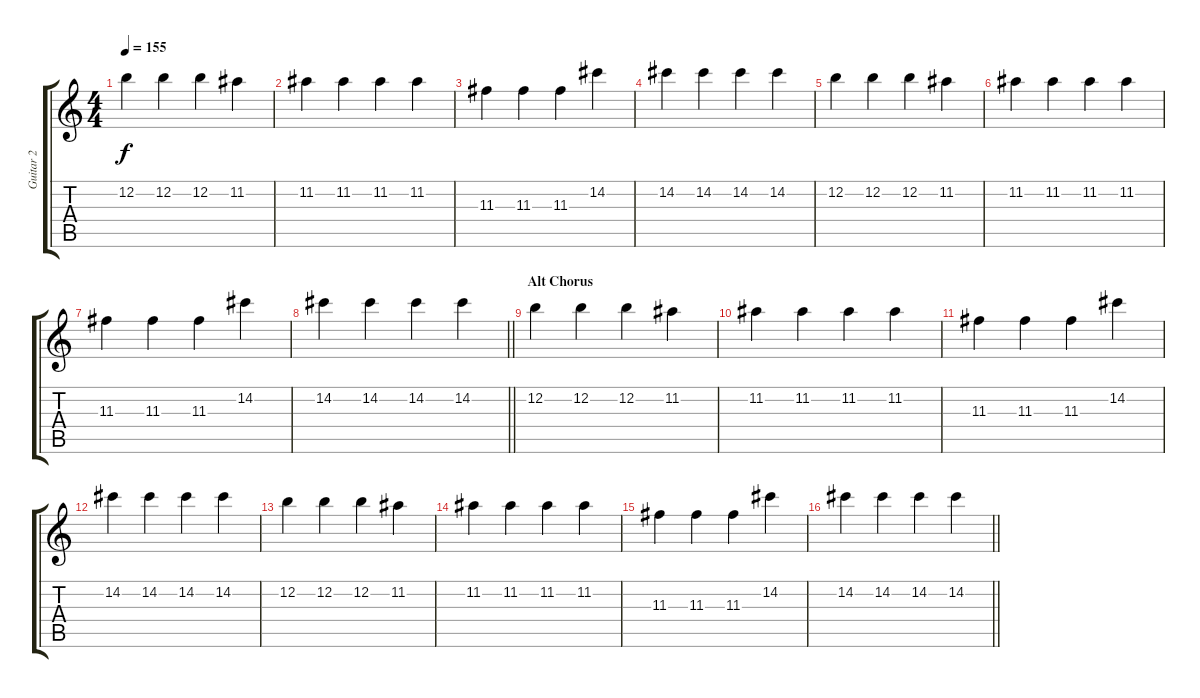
\track ("Guitar 2" "Guitar 2") {instrument distortionguitar}
\staff {score tabs}
\tuning (E4 B3 G3 D3 A2 E2) {hide}
\ts (4 4)
\section ("" "")
\tempo 155
\clef g2
\ks c
12.2.4{dy f} 12.2.4 12.2.4 11.2.4 |
11.2.4 11.2.4 11.2.4 11.2.4 |
11.3.4 11.3.4 11.3.4 14.2.4 |
14.2.4 14.2.4 14.2.4 14.2.4 |
12.2.4 12.2.4 12.2.4 11.2.4 |
11.2.4 11.2.4 11.2.4 11.2.4 |
11.3.4 11.3.4 11.3.4 14.2.4 |
\barLineRight lightlight
14.2.4 14.2.4 14.2.4 14.2.4 |
\section ("" "Alt Chorus")
12.2.4 12.2.4 12.2.4 11.2.4 |
11.2.4 11.2.4 11.2.4 11.2.4 |
11.3.4 11.3.4 11.3.4 14.2.4 |
14.2.4 14.2.4 14.2.4 14.2.4 |
12.2.4 12.2.4 12.2.4 11.2.4 |
11.2.4 11.2.4 11.2.4 11.2.4 |
11.3.4 11.3.4 11.3.4 14.2.4 |
\barLineRight lightlight
14.2.4 14.2.4 14.2.4 14.2.4
